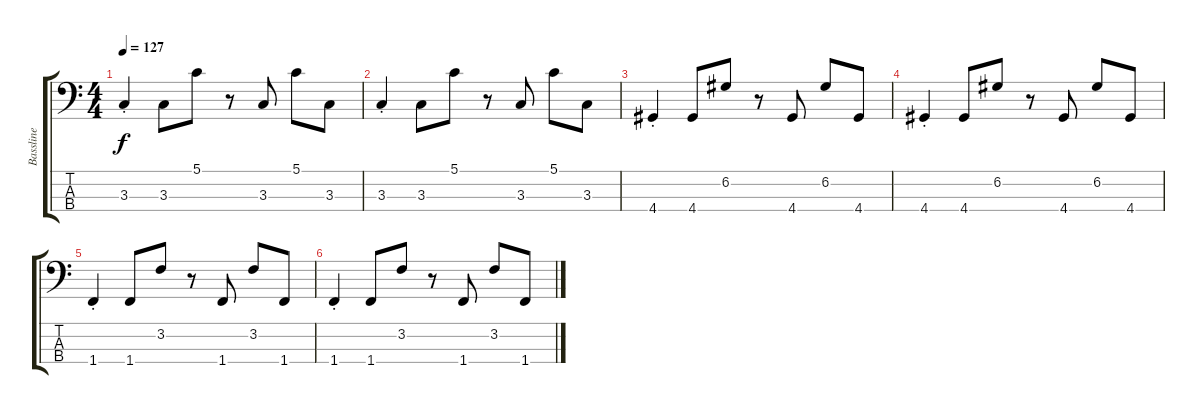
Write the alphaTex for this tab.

\track ("Bassline" "Bassline") {instrument acousticbass}
\staff {score tabs}
\tuning (G2 D2 A1 E1) {hide}
\ts (4 4)
\tempo 127
\clef f4
\ks c
3.3{st}.4{dy f volume 4} 3.3.8 5.1.8 r.8 3.3.8 5.1.8 3.3.8 |
3.3{st}.4 3.3.8 5.1.8 r.8 3.3.8 5.1.8 3.3.8 |
4.4{st}.4 4.4.8 6.2.8 r.8 4.4.8 6.2.8 4.4.8 |
4.4{st}.4 4.4.8 6.2.8 r.8 4.4.8 6.2.8 4.4.8 |
1.4{st}.4{volume 0} 1.4.8 3.2.8 r.8 1.4.8 3.2.8 1.4.8 |
1.4{st}.4 1.4.8 3.2.8 r.8 1.4.8 3.2.8 1.4.8
